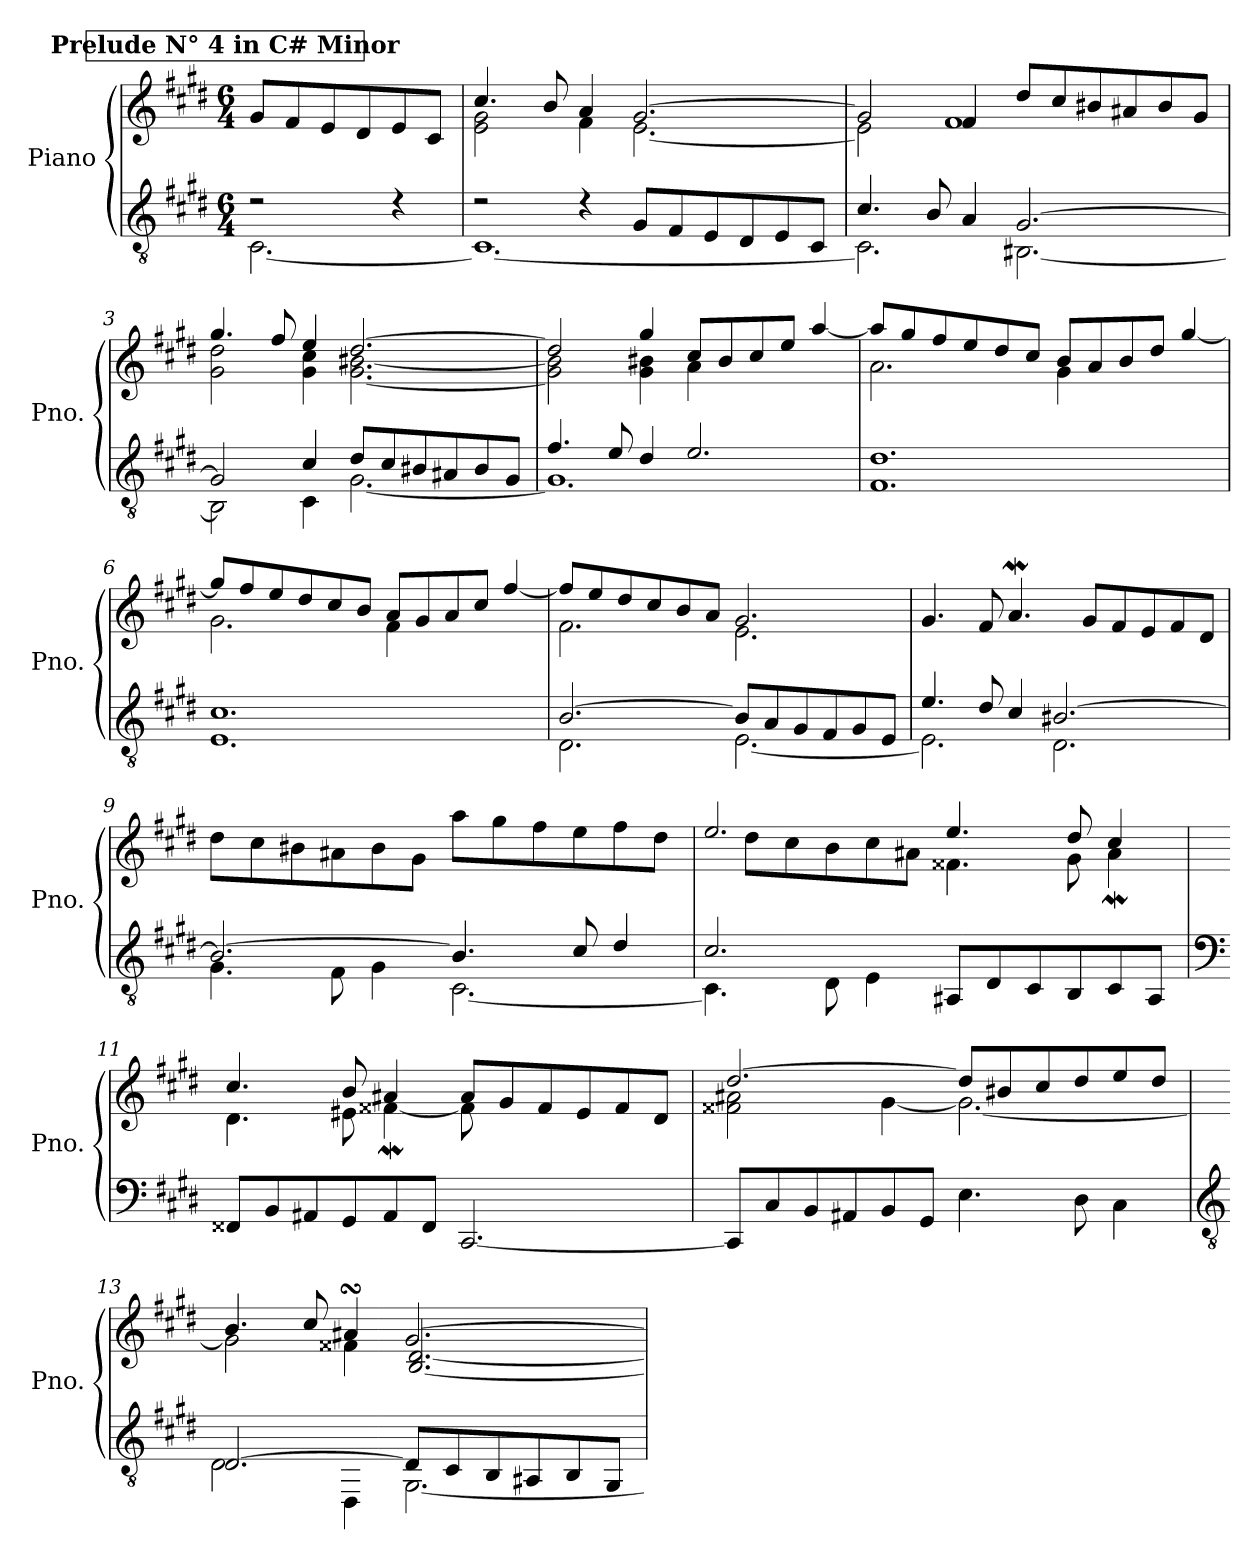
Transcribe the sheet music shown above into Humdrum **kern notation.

**kern	**kern	**dynam
*part1	*part1	*part1
*staff2	*staff1	*staff1/2
*I"Piano	*	*
*I'Pno.	*	*
*clefGv2	*clefG2	*
*k[f#c#g#d#]	*k[f#c#g#d#]	*
*M6/4	*M6/4	*
*MM90	*MM90	*
!!LO:REH:place=s1:a:B:fs=20:t=Prelude N° 4 in C# Minor
=	=	=
*^	*	*
!	!	!	!LO:DY:b=2
!	!	!	!LO:DY:n=1:b
2r	[2.C#\	8g#/L	mp mp
.	.	8f#/	.
.	.	8e/	.
.	.	8d#/	.
4r	.	8e/	.
.	.	8c#/J	.
=1	=1	=1	=1
*	*	*^	*
2r	1.C#_	4.cc#/	2e\ 2g#\	.
.	.	8b/	.	.
4r	.	4a/	4f#\	.
8G#/L	.	[2.g#/	[2.e\	.
8F#/	.	.	.	.
8E/	.	.	.	.
8D#/	.	.	.	.
8E/	.	.	.	.
8C#/J	.	.	.	.
=2	=2	=2	=2	=2
4.c#/	2.C#\]	2g#/]	2e\]	.
8B/	.	.	.	.
4A/	.	4f#/	1f#	.
[2.G#/	[2.BB#X\	8dd#/L	.	.
.	.	8cc#/	.	.
.	.	8b#X/	.	.
.	.	8a#X/	.	.
.	.	8b#/	.	.
.	.	8g#/J	.	.
!!LO:LB:g=z	!!
=3	=3	=3	=3	=3
2G#/]	2BB#\]	4.gg#/	2g#\ 2dd#\	.
.	.	8ff#/	.	.
4c#/	4C#\	4ee/	4g#\ 4cc#\	.
8d#/L	[2.G#\	[2.dd#/	[2.g#\ [2.b#X\	.
8c#/	.	.	.	.
8B#X/	.	.	.	.
8A#X/	.	.	.	.
8B#/	.	.	.	.
8G#/J	.	.	.	.
=4	=4	=4	=4	=4
4.f#/	1.G#]	2dd#/]	2g#\] 2b#\]	.
8e/	.	.	.	.
4d#/	.	4gg#/	4g#\ 4b#X\	.
2.e/	.	8cc#/L	4a\	.
.	.	8b#/	.	.
.	.	8cc#/	2ryy	.
.	.	8ee/J	.	.
.	.	[4aa/	.	.
=5	=5	=5	=5	=5
1.d#	1.F#	8aa/L]	2.a\	.
.	.	8gg#/	.	.
.	.	8ff#/	.	.
.	.	8ee/	.	.
.	.	8dd#/	.	.
.	.	8cc#/J	.	.
.	.	8b/L	4g#\	.
.	.	8a/	.	.
.	.	8b/	2ryy	.
.	.	8dd#/J	.	.
.	.	[4gg#/	.	.
!!LO:LB:g=z	!!
=6	=6	=6	=6	=6
1.c#	1.E	8gg#/L]	2.g#\	.
.	.	8ff#/	.	.
.	.	8ee/	.	.
.	.	8dd#/	.	.
.	.	8cc#/	.	.
.	.	8b/J	.	.
.	.	8a/L	4f#\	.
.	.	8g#/	.	.
.	.	8a/	2ryy	.
.	.	8cc#/J	.	.
.	.	[4ff#/	.	.
=7	=7	=7	=7	=7
[2.B/	2.D#\	8ff#/L]	2.f#\	.
.	.	8ee/	.	.
.	.	8dd#/	.	.
.	.	8cc#/	.	.
.	.	8b/	.	.
.	.	8a/J	.	.
8B/L]	[2.E\	2.g#/	2.e\	.
8A/	.	.	.	.
8G#/	.	.	.	.
8F#/	.	.	.	.
8G#/	.	.	.	.
8E/J	.	.	.	.
*	*	*v	*v	*
=8	=8	=8	=8
4.e/	2.E\]	4.g#/	.
8d#/	.	8f#/	.
4c#/	.	4.aw/	.
[2.B#X/	2.D#\	.	.
.	.	8g#/L	.
.	.	8f#/	.
.	.	8e/	.
.	.	8f#/	.
.	.	8d#/J	.
!!LO:LB:g=z
=9	=9	=9	=9
2.B#/_	4.G#\	8dd#\L	.
.	.	8cc#\	.
.	.	8b#X\	.
.	8F#\	8a#X\	.
.	4G#\	8b#\	.
.	.	8g#\J	.
4.B#/]	[2.C#\	8aa\L	.
.	.	8gg#\	.
.	.	8ff#\	.
8c#/	.	8ee\	.
4d#/	.	8ff#\	.
.	.	8dd#\J	.
=10	=10	=10	=10
*	*	*^	*
2.c#/	4.C#\]	2.ee/	8ryy	.
.	.	.	8dd#\L	.
.	.	.	8cc#\	.
.	8D#\	.	8b\	.
.	4E\	.	8cc#\	.
.	.	.	8a#X\J	.
8AA#X/L	2.ryy	4.ee/	4.f##X\	.
8D#/	.	.	.	.
8C#/	.	.	.	.
8BB/	.	8dd#/	8g#\	.
8C#/	.	4cc#/	4a#W\	.
8AA#/J	.	.	.	.
*v	*v	*	*	*
!!LO:LB:g=z	!!
=11	=11	=11	=11
*clefF4	*	*	*
8FF##X/L	4.cc#/	4.d#\	.
8BB/	.	.	.
8AA#X/	.	.	.
8GG#/	8b/	8e#X\	.
8AA#/	4a#X/	[4f##XW\	.
8FF##/J	.	.	.
[2.CC#/	8a#/L	8f##\]	.
.	8g#/	2ryy	.
.	8f##/	.	.
.	8e#/	.	.
.	8f##/	.	.
.	8d#/J	8ryy	.
=12	=12	=12	=12
*^	*	*	*
8CC#/L]	2.ryy	[2.dd#/	2f##X\ 2a#X\	.
8C#/	.	.	.	.
8BB/	.	.	.	.
8AA#X/	.	.	.	.
8BB/	.	.	[4g#\	.
8GG#/J	.	.	.	.
2.ryy	4.E\	8dd#/L]	2.g#\_	.
.	.	8b#X/	.	.
.	.	8cc#/	.	.
.	8D#\	8dd#/	.	.
.	4C#\	8ee/	.	.
.	.	8dd#/J	.	.
!!LO:PB:g=z	!!
=13	=13	=13	=13	=13
*clefGv2	*	*	*	*
[2.D#/	2D#\	4.b/	2g#\]	.
.	.	8cc#/	.	.
.	4DD#\	4a#XsSsS/	4f##X\	.
8D#/L]	[2.GG#\	[2.g#/	[2.B/ [2.d#/	.
8C#/	.	.	.	.
8BB/	.	.	.	.
8AA#X/	.	.	.	.
8BB/	.	.	.	.
8GG#/J	.	.	.	.
*v	*v	*	*	*
*	*v	*v	*
=	=	=
*-	*-	*-
